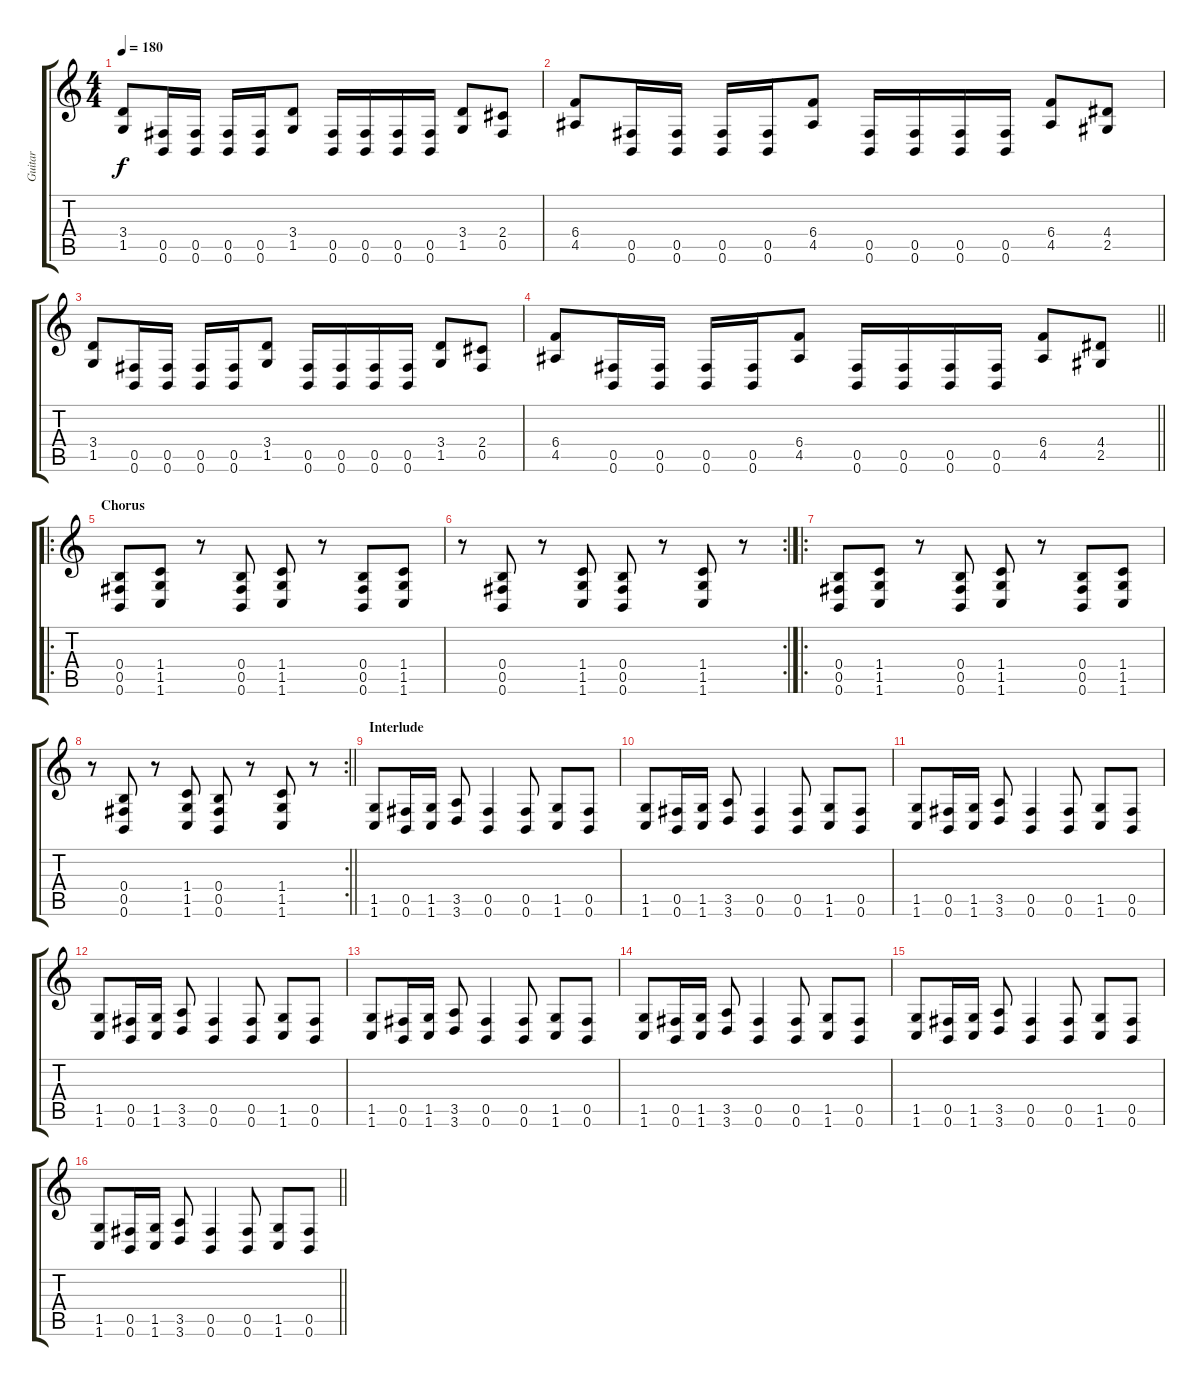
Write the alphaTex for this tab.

\track ("Guitar" "Guitar") {instrument distortionguitar}
\staff {score tabs}
\tuning (Db4 Ab3 E3 B2 Gb2 B1) {hide}
\ts (4 4)
\tempo 180
\clef g2
\ks c
(3.4 1.5).8{dy f} (0.5 0.6).16 (0.5 0.6).16 (0.5 0.6).16 (0.5 0.6).16 (3.4 1.5).8 (0.5 0.6).16 (0.5 0.6).16 (0.5 0.6).16 (0.5 0.6).16 (3.4 1.5).8 (2.4 0.5).8 |
(6.4 4.5).8 (0.5 0.6).16 (0.5 0.6).16 (0.5 0.6).16 (0.5 0.6).16 (6.4 4.5).8 (0.5 0.6).16 (0.5 0.6).16 (0.5 0.6).16 (0.5 0.6).16 (6.4 4.5).8 (4.4 2.5).8 |
(3.4 1.5).8 (0.5 0.6).16 (0.5 0.6).16 (0.5 0.6).16 (0.5 0.6).16 (3.4 1.5).8 (0.5 0.6).16 (0.5 0.6).16 (0.5 0.6).16 (0.5 0.6).16 (3.4 1.5).8 (2.4 0.5).8 |
\barLineRight lightlight
(6.4 4.5).8 (0.5 0.6).16 (0.5 0.6).16 (0.5 0.6).16 (0.5 0.6).16 (6.4 4.5).8 (0.5 0.6).16 (0.5 0.6).16 (0.5 0.6).16 (0.5 0.6).16 (6.4 4.5).8 (4.4 2.5).8 |
\ro
\section ("" "Chorus")
(0.4 0.5 0.6).8 (1.4 1.5 1.6).8 r.8 (0.4 0.5 0.6).8 (1.4 1.5 1.6).8 r.8 (0.4 0.5 0.6).8 (1.4 1.5 1.6).8 |
\rc 2
r.8 (0.4 0.5 0.6).8 r.8 (1.4 1.5 1.6).8 (0.4 0.5 0.6).8 r.8 (1.4 1.5 1.6).8 r.8 |
\ro
(0.4 0.5 0.6).8 (1.4 1.5 1.6).8 r.8 (0.4 0.5 0.6).8 (1.4 1.5 1.6).8 r.8 (0.4 0.5 0.6).8 (1.4 1.5 1.6).8 |
\rc 2
\barLineRight lightlight
r.8 (0.4 0.5 0.6).8 r.8 (1.4 1.5 1.6).8 (0.4 0.5 0.6).8 r.8 (1.4 1.5 1.6).8 r.8 |
\section ("" "Interlude")
(1.5 1.6).8 (0.5 0.6).16 (1.5 1.6).16 (3.5 3.6).8 (0.5 0.6).4 (0.5 0.6).8 (1.5 1.6).8 (0.5 0.6).8 |
(1.5 1.6).8 (0.5 0.6).16 (1.5 1.6).16 (3.5 3.6).8 (0.5 0.6).4 (0.5 0.6).8 (1.5 1.6).8 (0.5 0.6).8 |
(1.5 1.6).8 (0.5 0.6).16 (1.5 1.6).16 (3.5 3.6).8 (0.5 0.6).4 (0.5 0.6).8 (1.5 1.6).8 (0.5 0.6).8 |
(1.5 1.6).8 (0.5 0.6).16 (1.5 1.6).16 (3.5 3.6).8 (0.5 0.6).4 (0.5 0.6).8 (1.5 1.6).8 (0.5 0.6).8 |
(1.5 1.6).8 (0.5 0.6).16 (1.5 1.6).16 (3.5 3.6).8 (0.5 0.6).4 (0.5 0.6).8 (1.5 1.6).8 (0.5 0.6).8 |
(1.5 1.6).8 (0.5 0.6).16 (1.5 1.6).16 (3.5 3.6).8 (0.5 0.6).4 (0.5 0.6).8 (1.5 1.6).8 (0.5 0.6).8 |
(1.5 1.6).8 (0.5 0.6).16 (1.5 1.6).16 (3.5 3.6).8 (0.5 0.6).4 (0.5 0.6).8 (1.5 1.6).8 (0.5 0.6).8 |
\barLineRight lightlight
(1.5 1.6).8 (0.5 0.6).16 (1.5 1.6).16 (3.5 3.6).8 (0.5 0.6).4 (0.5 0.6).8 (1.5 1.6).8 (0.5 0.6).8
